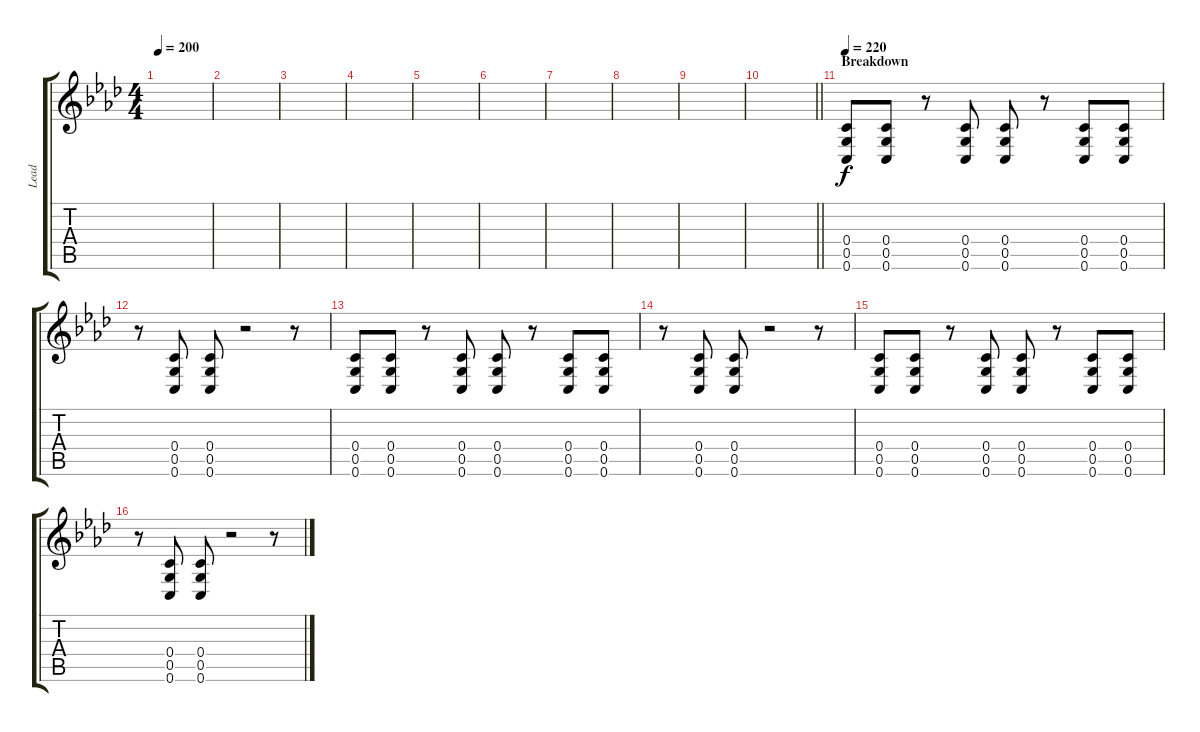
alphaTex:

\track ("Lead" "Lead") {instrument distortionguitar}
\staff {score tabs}
\tuning (D4 A3 F3 C3 G2 C2) {hide}
\ts (4 4)
\tempo 200
\clef g2
\ks fminor
|
|
|
|
|
|
|
|
|
\barLineRight lightlight
|
\section ("" "Breakdown")
\tempo 220
(0.4 0.5 0.6).8 (0.4 0.5 0.6).8 r.8 (0.4 0.5 0.6).8 (0.4 0.5 0.6).8 r.8 (0.4 0.5 0.6).8 (0.4 0.5 0.6).8 |
r.8 (0.4 0.5 0.6).8 (0.4 0.5 0.6).8 r.2 r.8 |
(0.4 0.5 0.6).8 (0.4 0.5 0.6).8 r.8 (0.4 0.5 0.6).8 (0.4 0.5 0.6).8 r.8 (0.4 0.5 0.6).8 (0.4 0.5 0.6).8 |
r.8 (0.4 0.5 0.6).8 (0.4 0.5 0.6).8 r.2 r.8 |
(0.4 0.5 0.6).8 (0.4 0.5 0.6).8 r.8 (0.4 0.5 0.6).8 (0.4 0.5 0.6).8 r.8 (0.4 0.5 0.6).8 (0.4 0.5 0.6).8 |
r.8 (0.4 0.5 0.6).8 (0.4 0.5 0.6).8 r.2 r.8
